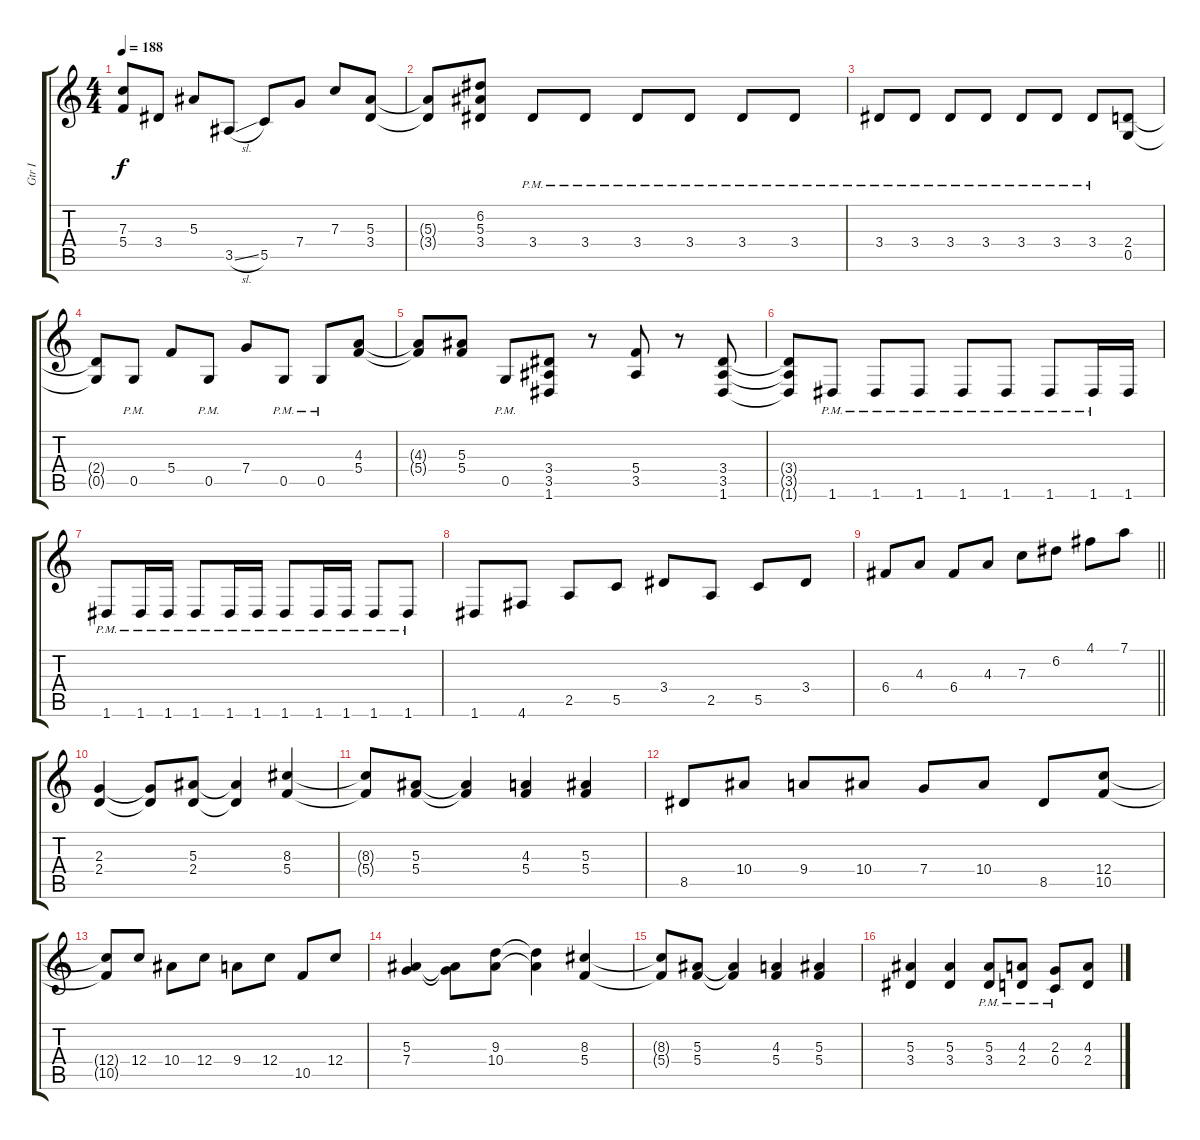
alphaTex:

\track ("Gtr I" "Gtr I") {instrument distortionguitar}
\staff {score tabs}
\tuning (D4 A3 F3 C3 G2 D2) {hide}
\ts (4 4)
\tempo 188
\clef g2
\ks c
(7.3{t} 5.4{t}).8{dy f} 3.4.8 5.3.8 3.5{sl}.8 5.5.8 7.4.8 7.3.8 (5.3 3.4).8 |
(5.3{t} 3.4{t}).8 (6.2 5.3 3.4).8 3.4{pm}.8 3.4{pm}.8 3.4{pm}.8 3.4{pm}.8 3.4{pm}.8 3.4{pm}.8 |
3.4{pm}.8 3.4{pm}.8 3.4{pm}.8 3.4{pm}.8 3.4{pm}.8 3.4{pm}.8 3.4{pm}.8 (2.4 0.5).8 |
(2.4{t} 0.5{t}).8 0.5{pm}.8 5.4.8 0.5{pm}.8 7.4.8 0.5{pm}.8 0.5{pm}.8 (4.3 5.4).8 |
(4.3{t} 5.4{t}).8 (5.3 5.4).8 0.5{pm}.8 (3.4 3.5 1.6).8 r.8 (5.4 3.5).8 r.8 (3.4 3.5 1.6).8 |
(3.4{t} 3.5{t} 1.6{t}).8 1.6{pm}.8 1.6{pm}.8 1.6{pm}.8 1.6{pm}.8 1.6{pm}.8 1.6{pm}.8 1.6{pm}.16 1.6.16 |
1.6{pm}.8 1.6{pm}.16 1.6{pm}.16 1.6{pm}.8 1.6{pm}.16 1.6{pm}.16 1.6{pm}.8 1.6{pm}.16 1.6{pm}.16 1.6{pm}.8 1.6{pm}.8 |
1.6.8 4.6.8 2.5.8 5.5.8 3.4.8 2.5.8 5.5.8 3.4.8 |
\barLineRight lightlight
6.4.8 4.3.8 6.4.8 4.3.8 7.3.8 6.2.8 4.1.8 7.1.8 |
(2.3 2.4).4 (2.3{t} 2.4{t}).8 (5.3 2.4).8 (5.3{t} 2.4{t}).4 (8.3 5.4).4 |
(8.3{t} 5.4{t}).8 (5.3 5.4).8 (5.3{t} 5.4{t}).4 (4.3 5.4).4 (5.3 5.4).4 |
8.5.8 10.4.8 9.4.8 10.4.8 7.4.8 10.4.8 8.5.8 (12.4 10.5).8 |
(12.4{t} 10.5{t}).8 12.4.8 10.4.8 12.4.8 9.4.8 12.4.8 10.5.8 12.4.8 |
(5.3 7.4).4 (5.3{t} 7.4{t}).8 (9.3 10.4).8 (9.3{t} 10.4{t}).4 (8.3 5.4).4 |
(8.3{t} 5.4{t}).8 (5.3 5.4).8 (5.3{t} 5.4{t}).4 (4.3 5.4).4 (5.3 5.4).4 |
(5.3 3.4).4 (5.3 3.4).4 (5.3{pm} 3.4{pm}).8 (4.3{pm} 2.4{pm}).8 (2.3{pm} 0.4{pm}).8 (4.3 2.4).8
